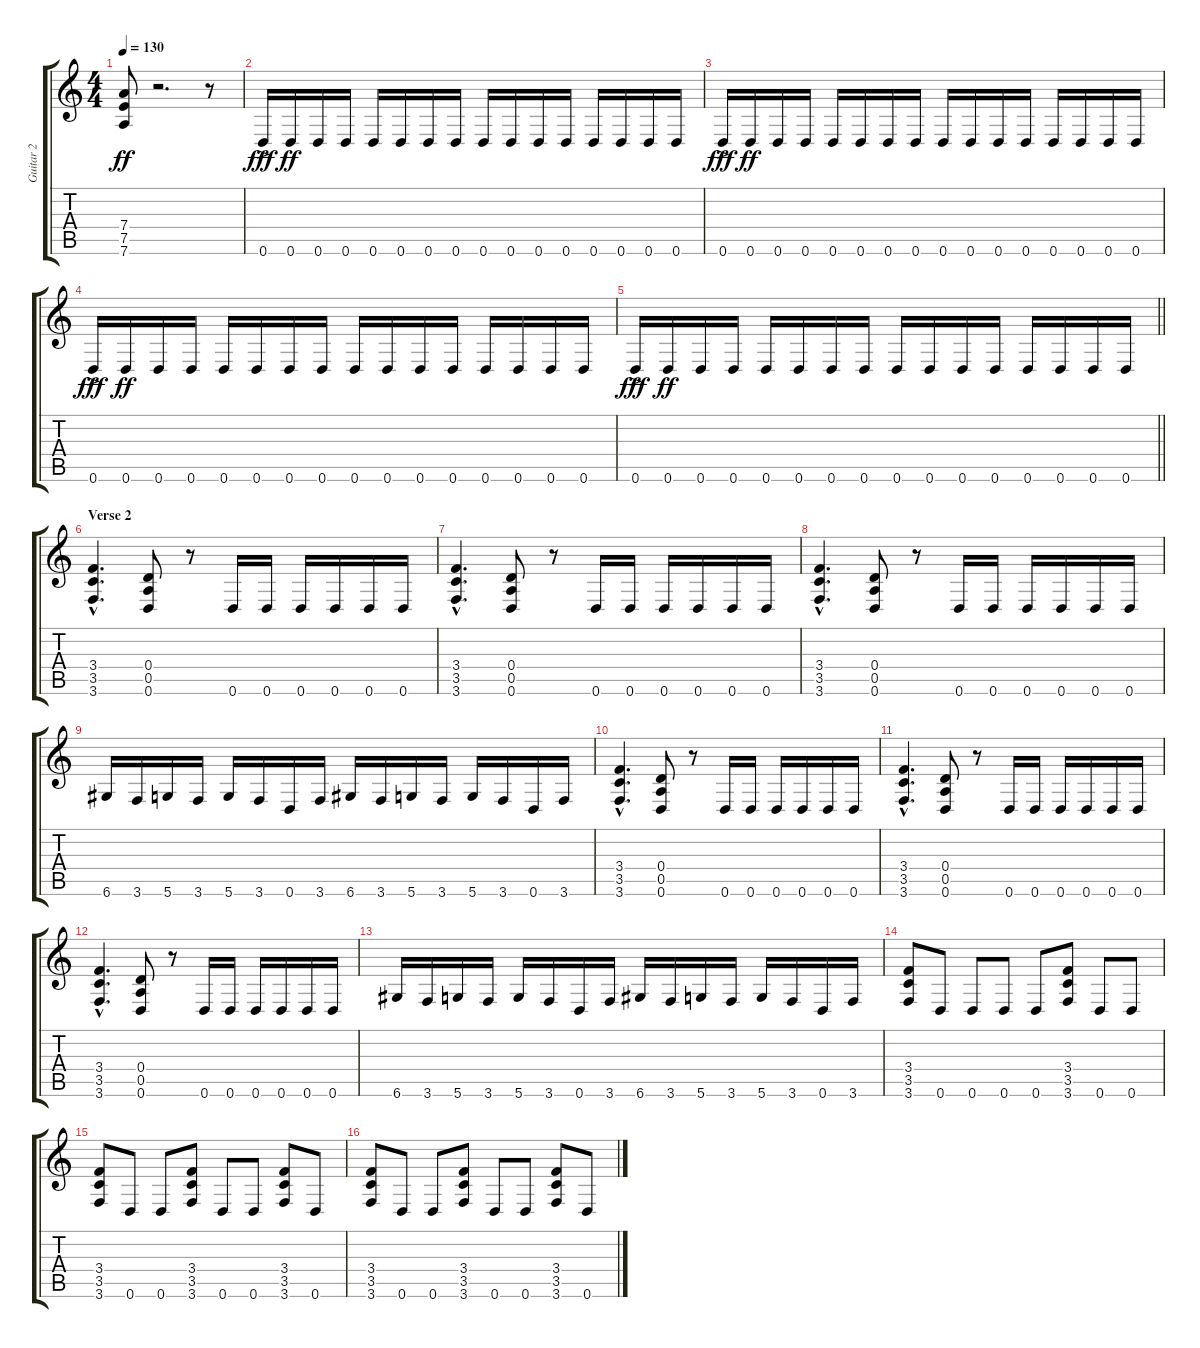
\track ("Guitar 2" "Guitar 2") {instrument overdrivenguitar}
\staff {score tabs}
\tuning (E4 B3 G3 D3 A2 D2) {hide}
\ts (4 4)
\tempo 130
\clef g2
\ks c
(7.4 7.5 7.6).8{dy ff} r.2{d} r.8 |
0.6{ac}.16{dy fff} 0.6.16{dy ff} 0.6.16 0.6.16 0.6.16 0.6.16 0.6.16 0.6.16 0.6.16 0.6.16 0.6.16 0.6.16 0.6.16 0.6.16 0.6.16 0.6.16 |
0.6{ac}.16{dy fff} 0.6.16{dy ff} 0.6.16 0.6.16 0.6.16 0.6.16 0.6.16 0.6.16 0.6.16 0.6.16 0.6.16 0.6.16 0.6.16 0.6.16 0.6.16 0.6.16 |
0.6{ac}.16{dy fff} 0.6.16{dy ff} 0.6.16 0.6.16 0.6.16 0.6.16 0.6.16 0.6.16 0.6.16 0.6.16 0.6.16 0.6.16 0.6.16 0.6.16 0.6.16 0.6.16 |
\barLineRight lightlight
0.6{ac}.16{dy fff} 0.6.16{dy ff} 0.6.16 0.6.16 0.6.16 0.6.16 0.6.16 0.6.16 0.6.16 0.6.16 0.6.16 0.6.16 0.6.16 0.6.16 0.6.16 0.6.16 |
\section ("" "Verse 2")
(3.4{hac} 3.5{hac} 3.6{hac}).4{d} (0.4 0.5 0.6).8 r.8 0.6.16 0.6.16 0.6.16 0.6.16 0.6.16 0.6.16 |
(3.4{hac} 3.5{hac} 3.6{hac}).4{d} (0.4 0.5 0.6).8 r.8 0.6.16 0.6.16 0.6.16 0.6.16 0.6.16 0.6.16 |
(3.4{hac} 3.5{hac} 3.6{hac}).4{d} (0.4 0.5 0.6).8 r.8 0.6.16 0.6.16 0.6.16 0.6.16 0.6.16 0.6.16 |
6.6.16 3.6.16 5.6.16 3.6.16 5.6.16 3.6.16 0.6.16 3.6.16 6.6.16 3.6.16 5.6.16 3.6.16 5.6.16 3.6.16 0.6.16 3.6.16 |
(3.4{hac} 3.5{hac} 3.6{hac}).4{d} (0.4 0.5 0.6).8 r.8 0.6.16 0.6.16 0.6.16 0.6.16 0.6.16 0.6.16 |
(3.4{hac} 3.5{hac} 3.6{hac}).4{d} (0.4 0.5 0.6).8 r.8 0.6.16 0.6.16 0.6.16 0.6.16 0.6.16 0.6.16 |
(3.4{hac} 3.5{hac} 3.6{hac}).4{d} (0.4 0.5 0.6).8 r.8 0.6.16 0.6.16 0.6.16 0.6.16 0.6.16 0.6.16 |
6.6.16 3.6.16 5.6.16 3.6.16 5.6.16 3.6.16 0.6.16 3.6.16 6.6.16 3.6.16 5.6.16 3.6.16 5.6.16 3.6.16 0.6.16 3.6.16 |
(3.4 3.5 3.6).8 0.6.8 0.6.8 0.6.8 0.6.8 (3.4 3.5 3.6).8 0.6.8 0.6.8 |
(3.4 3.5 3.6).8 0.6.8 0.6.8 (3.4 3.5 3.6).8 0.6.8 0.6.8 (3.4 3.5 3.6).8 0.6.8 |
(3.4 3.5 3.6).8 0.6.8 0.6.8 (3.4 3.5 3.6).8 0.6.8 0.6.8 (3.4 3.5 3.6).8 0.6.8
